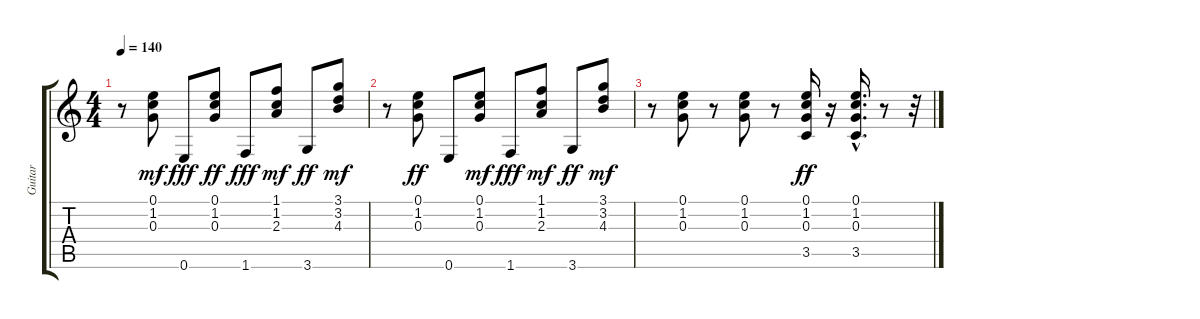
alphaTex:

\track ("Guitar" "Guitar") {instrument acousticguitarsteel}
\staff {score tabs}
\tuning (E4 B3 G3 D3 A2 E2) {hide}
\ts (4 4)
\tempo 140
\clef g2
\ks c
r.8{dy mf} (0.1 1.2 0.3).8 0.6.8{dy fff} (0.1 1.2 0.3).8{dy ff} 1.6.8{dy fff} (1.1 1.2 2.3).8{dy mf} 3.6.8{dy ff} (3.1 3.2 4.3).8{dy mf} |
r.8 (0.1 1.2 0.3).8{dy ff} 0.6.8 (0.1 1.2 0.3).8{dy mf} 1.6.8{dy fff} (1.1 1.2 2.3).8{dy mf} 3.6.8{dy ff} (3.1 3.2 4.3).8{dy mf} |
r.8 (0.1 1.2 0.3).8 r.8 (0.1 1.2 0.3).8 r.8 (0.1 1.2 0.3 3.5).16{dy ff} r.16 (0.1 1.2{hac} 0.3 3.5{hac}).16{d} r.8 r.32
